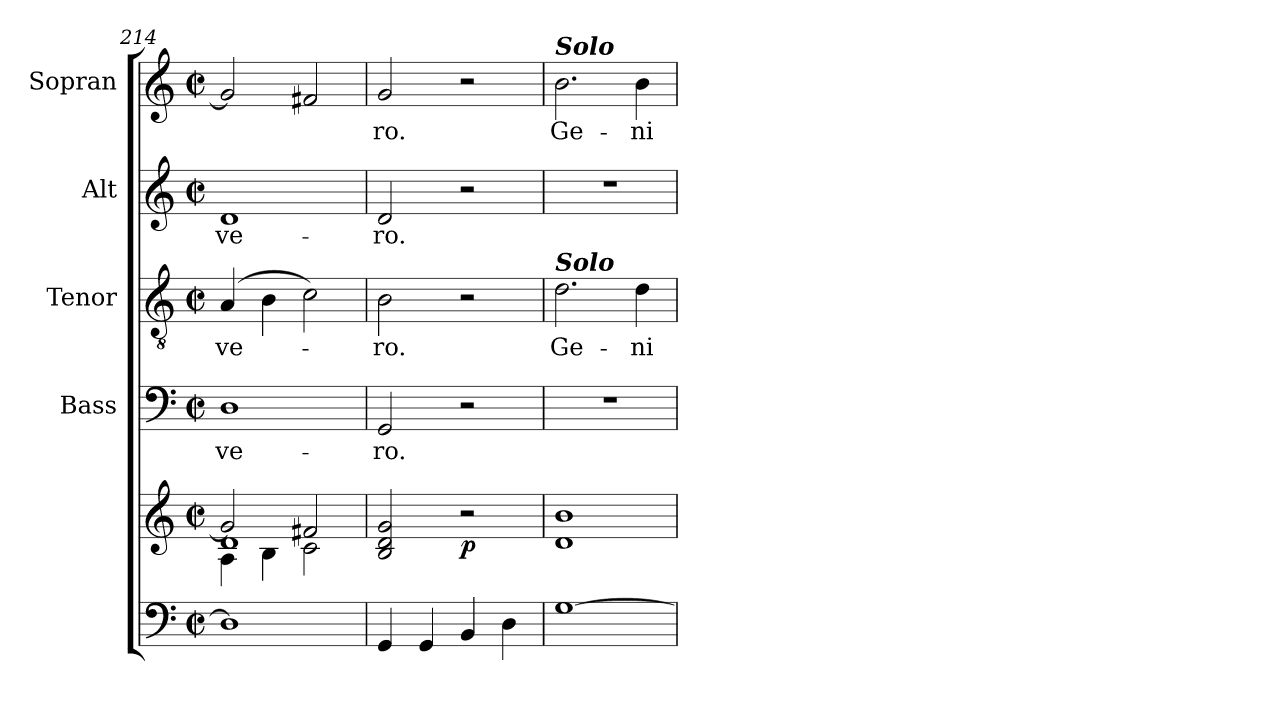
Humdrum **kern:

**kern	**kern	**dynam	**kern	**text	**kern	**text	**kern	**text	**kern	**text
*part5	*part5	*part5	*part4	*part4	*part3	*part3	*part2	*part2	*part1	*part1
*staff6	*staff5	*staff5/6	*staff4	*staff4	*staff3	*staff3	*staff2	*staff2	*staff1	*staff1
*	*	*	*I"Bass	*	*I"Tenor	*	*I"Alt	*	*I"Sopran	*
*	*	*	*I'B.	*	*I'T.	*	*I'A.	*	*I'S.	*
*clefF4	*clefG2	*	*clefF4	*	*clefGv2	*	*clefG2	*	*clefG2	*
*k[]	*k[]	*	*k[]	*	*k[]	*	*k[]	*	*k[]	*
*C:	*C:	*	*C:	*	*C:	*	*C:	*	*C:	*
*M2/2	*M2/2	*	*M2/2	*	*M2/2	*	*M2/2	*	*M2/2	*
*met(c|)	*met(c|)	*	*met(c|)	*	*met(c|)	*	*met(c|)	*	*met(c|)	*
=214	=214	=214	=214	=214	=214	=214	=214	=214	=214	=214
*	*^	*	*	*	*	*	*	*	*	*
*	*	*^	*	*	*	*	*	*	*	*	*
!	!	!	!	!	!	!LO:LY:b	!	!LO:LY:b	!	!LO:LY:b	!	!
1D]	2g/]	4A\	1d	.	1D	ve-	(4A/	ve-	1d	ve-	2g/]	.
.	.	4B\	.	.	.	.	4B\	.	.	.	.	.
.	2f#X/	2c\	.	.	.	.	2c\)	.	.	.	2f#X/	.
*	*	*v	*v	*	*	*	*	*	*	*	*	*
=215	=215	=215	=215	=215	=215	=215	=215	=215	=215	=215	=215
!	!	!	!	!	!LO:LY:b	!	!LO:LY:b	!	!LO:LY:b	!	!LO:LY:b
*	*v	*v	*	*	*	*	*	*	*	*	*
4GG/	2B/ 2d/ 2g/	.	2GG/	-ro.	2B\	-ro.	2d/	-ro.	2g/	-ro.
4GG/	.	.	.	.	.	.	.	.	.	.
!	!	!LO:DY:b	!	!	!	!	!	!	!	!
4BB/	2r	p	2r	.	2r	.	2r	.	2r	.
4D\	.	.	.	.	.	.	.	.	.	.
=216	=216	=216	=216	=216	=216	=216	=216	=216	=216	=216
!	!	!	!	!	!	!	!	!	!LO:TX:a:Bi:t=Solo	!
!	!	!	!	!	!LO:TX:a:Bi:t=Solo	!	!	!	!	!
!	!	!	!	!	!	!LO:LY:b	!	!	!	!LO:LY:b
[1G	1d 1b	.	1r	.	2.d\	Ge-	1r	.	2.b\	Ge-
!	!	!	!	!	!	!LO:LY:b	!	!	!	!LO:LY:b
.	.	.	.	.	4d\	-ni-	.	.	4b\	-ni-
=	=	=	=	=	=	=	=	=	=	=
*-	*-	*-	*-	*-	*-	*-	*-	*-	*-	*-
